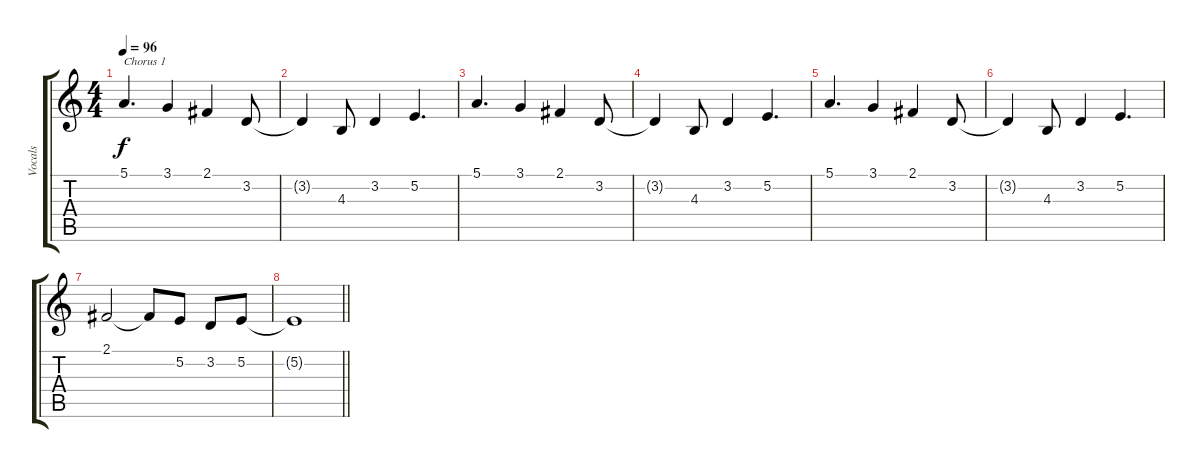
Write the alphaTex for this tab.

\track ("Vocals" "Vocals") {instrument cello}
\staff {score tabs}
\tuning (E4 B3 G3 D3 A2 E2) {hide}
\ts (4 4)
\tempo 96
\clef g2
\ks c
5.1.4{d txt "Chorus 1" dy f} 3.1.4 2.1.4 3.2.8 |
3.2{t}.4 4.3.8 3.2.4 5.2.4{d} |
5.1.4{d} 3.1.4 2.1.4 3.2.8 |
3.2{t}.4 4.3.8 3.2.4 5.2.4{d} |
5.1.4{d} 3.1.4 2.1.4 3.2.8 |
3.2{t}.4 4.3.8 3.2.4 5.2.4{d} |
2.1.2 2.1{t}.8 5.2.8 3.2.8 5.2.8 |
\barLineRight lightlight
5.2{t}.1
